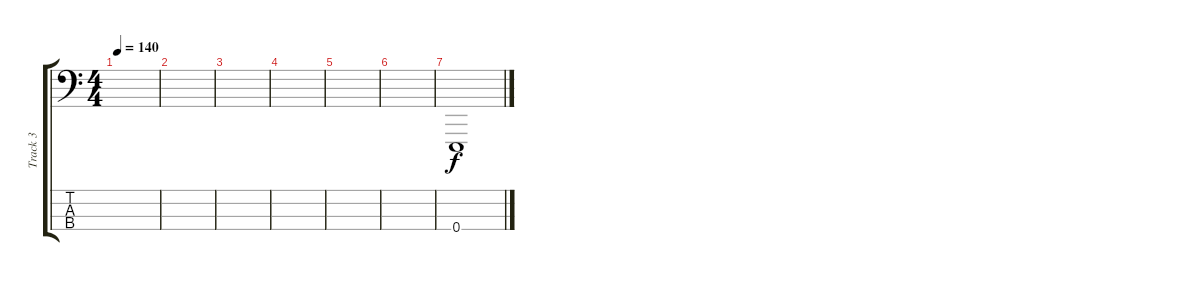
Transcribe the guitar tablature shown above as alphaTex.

\track ("Track 3" "Track 3") {instrument cello}
\staff {score tabs}
\tuning (G2 D2 A1 E1) {hide}
\ts (4 4)
\tempo 140
\clef f4
\ks c
|
|
|
|
|
|
0.4.1
